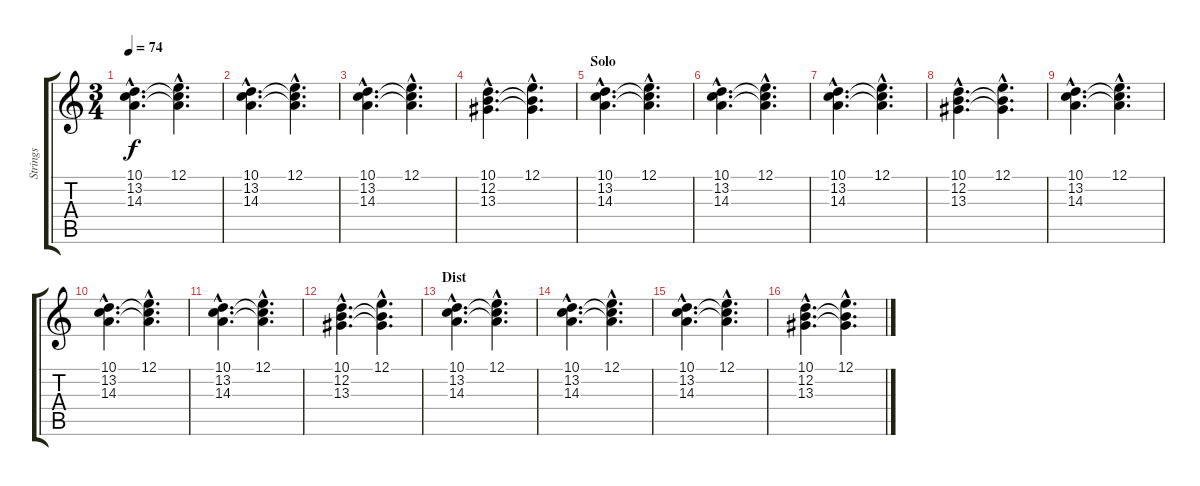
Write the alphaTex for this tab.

\track ("Strings" "Strings") {instrument stringensemble2}
\staff {score tabs}
\tuning (E4 B3 G3 D3 A2 E2) {hide}
\ts (3 4)
\tempo 74
\clef g2
\ks c
(10.1{hac} 13.2{hac} 14.3{hac}).4{d dy f} (12.1{hac} 13.2{hac t} 14.3{hac t}).4{d} |
(10.1{hac} 13.2{hac} 14.3{hac}).4{d} (12.1{hac} 13.2{hac t} 14.3{hac t}).4{d} |
(10.1{hac} 13.2{hac} 14.3{hac}).4{d} (12.1{hac} 13.2{hac t} 14.3{hac t}).4{d} |
(10.1{hac} 12.2{hac} 13.3{hac}).4{d} (12.1{hac} 12.2{hac t} 13.3{hac t}).4{d} |
\section ("" "Solo")
(10.1{hac} 13.2{hac} 14.3{hac}).4{d} (12.1{hac} 13.2{hac t} 14.3{hac t}).4{d} |
(10.1{hac} 13.2{hac} 14.3{hac}).4{d} (12.1{hac} 13.2{hac t} 14.3{hac t}).4{d} |
(10.1{hac} 13.2{hac} 14.3{hac}).4{d} (12.1{hac} 13.2{hac t} 14.3{hac t}).4{d} |
(10.1{hac} 12.2{hac} 13.3{hac}).4{d} (12.1{hac} 12.2{hac t} 13.3{hac t}).4{d} |
(10.1{hac} 13.2{hac} 14.3{hac}).4{d} (12.1{hac} 13.2{hac t} 14.3{hac t}).4{d} |
(10.1{hac} 13.2{hac} 14.3{hac}).4{d} (12.1{hac} 13.2{hac t} 14.3{hac t}).4{d} |
(10.1{hac} 13.2{hac} 14.3{hac}).4{d} (12.1{hac} 13.2{hac t} 14.3{hac t}).4{d} |
(10.1{hac} 12.2{hac} 13.3{hac}).4{d} (12.1{hac} 12.2{hac t} 13.3{hac t}).4{d} |
\section ("" "Dist")
(10.1{hac} 13.2{hac} 14.3{hac}).4{d} (12.1{hac} 13.2{hac t} 14.3{hac t}).4{d} |
(10.1{hac} 13.2{hac} 14.3{hac}).4{d} (12.1{hac} 13.2{hac t} 14.3{hac t}).4{d} |
(10.1{hac} 13.2{hac} 14.3{hac}).4{d} (12.1{hac} 13.2{hac t} 14.3{hac t}).4{d} |
(10.1{hac} 12.2{hac} 13.3{hac}).4{d} (12.1{hac} 12.2{hac t} 13.3{hac t}).4{d}
